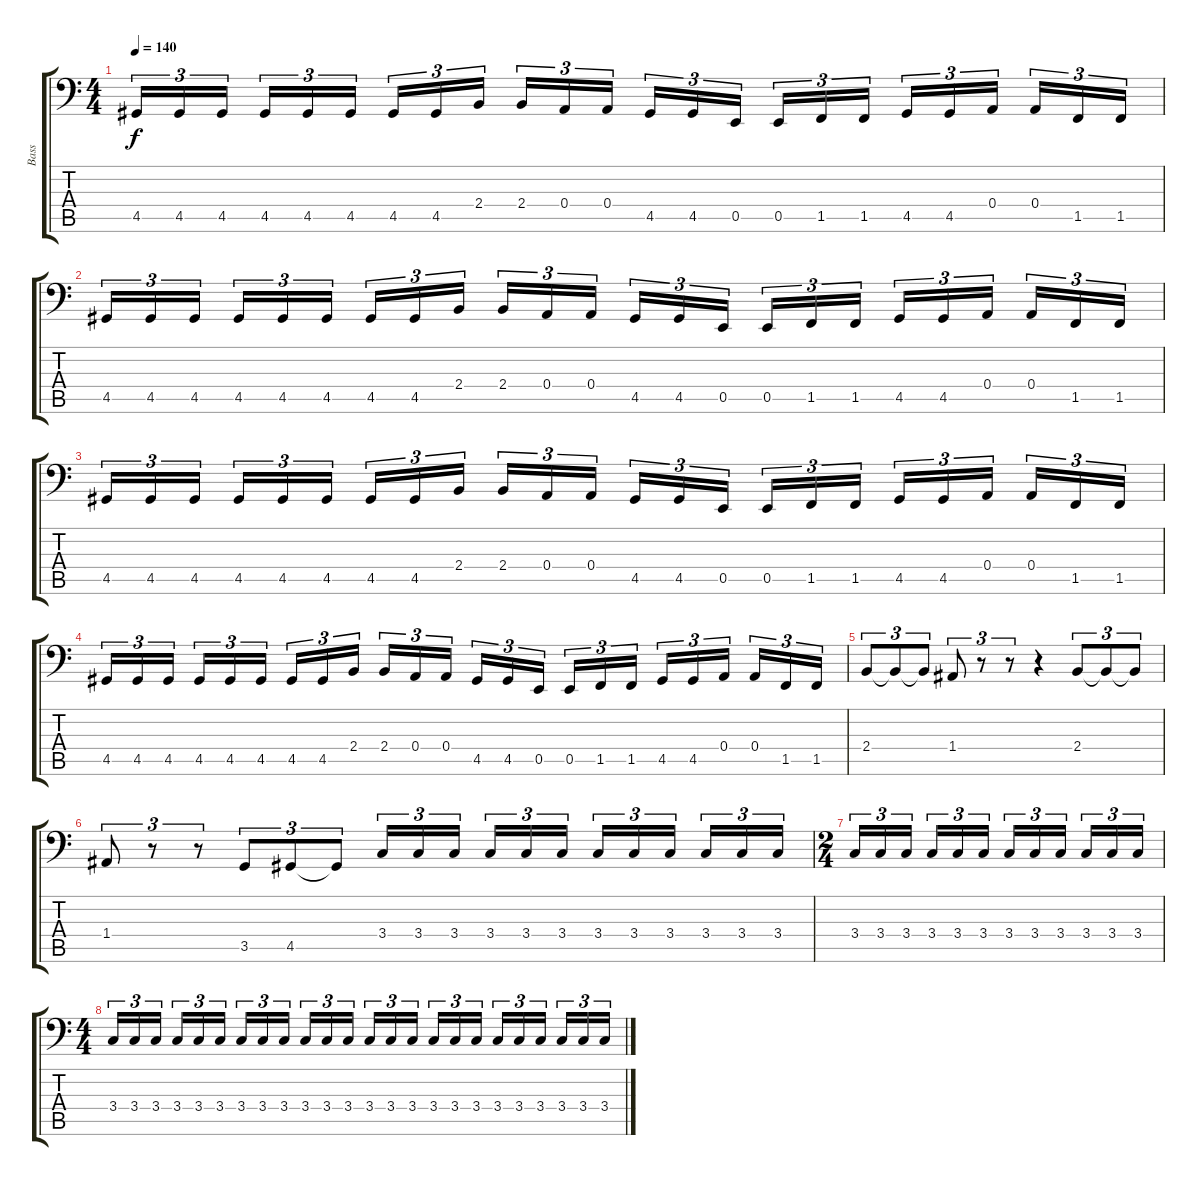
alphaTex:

\track ("Bass" "Bass") {instrument electricbassfinger}
\staff {score tabs}
\tuning (C3 G2 D2 A1 E1 B0) {hide}
\ts (4 4)
\tempo 140
\clef f4
\ks c
4.5.16{tu (3 2) dy f} 4.5.16{tu (3 2)} 4.5.16{tu (3 2)} 4.5.16{tu (3 2)} 4.5.16{tu (3 2)} 4.5.16{tu (3 2)} 4.5.16{tu (3 2)} 4.5.16{tu (3 2)} 2.4.16{tu (3 2)} 2.4.16{tu (3 2)} 0.4.16{tu (3 2)} 0.4.16{tu (3 2)} 4.5.16{tu (3 2)} 4.5.16{tu (3 2)} 0.5.16{tu (3 2)} 0.5.16{tu (3 2)} 1.5.16{tu (3 2)} 1.5.16{tu (3 2)} 4.5.16{tu (3 2)} 4.5.16{tu (3 2)} 0.4.16{tu (3 2)} 0.4.16{tu (3 2)} 1.5.16{tu (3 2)} 1.5.16{tu (3 2)} |
4.5.16{tu (3 2)} 4.5.16{tu (3 2)} 4.5.16{tu (3 2)} 4.5.16{tu (3 2)} 4.5.16{tu (3 2)} 4.5.16{tu (3 2)} 4.5.16{tu (3 2)} 4.5.16{tu (3 2)} 2.4.16{tu (3 2)} 2.4.16{tu (3 2)} 0.4.16{tu (3 2)} 0.4.16{tu (3 2)} 4.5.16{tu (3 2)} 4.5.16{tu (3 2)} 0.5.16{tu (3 2)} 0.5.16{tu (3 2)} 1.5.16{tu (3 2)} 1.5.16{tu (3 2)} 4.5.16{tu (3 2)} 4.5.16{tu (3 2)} 0.4.16{tu (3 2)} 0.4.16{tu (3 2)} 1.5.16{tu (3 2)} 1.5.16{tu (3 2)} |
4.5.16{tu (3 2)} 4.5.16{tu (3 2)} 4.5.16{tu (3 2)} 4.5.16{tu (3 2)} 4.5.16{tu (3 2)} 4.5.16{tu (3 2)} 4.5.16{tu (3 2)} 4.5.16{tu (3 2)} 2.4.16{tu (3 2)} 2.4.16{tu (3 2)} 0.4.16{tu (3 2)} 0.4.16{tu (3 2)} 4.5.16{tu (3 2)} 4.5.16{tu (3 2)} 0.5.16{tu (3 2)} 0.5.16{tu (3 2)} 1.5.16{tu (3 2)} 1.5.16{tu (3 2)} 4.5.16{tu (3 2)} 4.5.16{tu (3 2)} 0.4.16{tu (3 2)} 0.4.16{tu (3 2)} 1.5.16{tu (3 2)} 1.5.16{tu (3 2)} |
4.5.16{tu (3 2)} 4.5.16{tu (3 2)} 4.5.16{tu (3 2)} 4.5.16{tu (3 2)} 4.5.16{tu (3 2)} 4.5.16{tu (3 2)} 4.5.16{tu (3 2)} 4.5.16{tu (3 2)} 2.4.16{tu (3 2)} 2.4.16{tu (3 2)} 0.4.16{tu (3 2)} 0.4.16{tu (3 2)} 4.5.16{tu (3 2)} 4.5.16{tu (3 2)} 0.5.16{tu (3 2)} 0.5.16{tu (3 2)} 1.5.16{tu (3 2)} 1.5.16{tu (3 2)} 4.5.16{tu (3 2)} 4.5.16{tu (3 2)} 0.4.16{tu (3 2)} 0.4.16{tu (3 2)} 1.5.16{tu (3 2)} 1.5.16{tu (3 2)} |
2.4.8{tu (3 2)} 2.4{t}.8{tu (3 2)} 2.4{t}.8{tu (3 2)} 1.4.8{tu (3 2)} r.8{tu (3 2)} r.8{tu (3 2)} r.4 2.4.8{tu (3 2)} 2.4{t}.8{tu (3 2)} 2.4{t}.8{tu (3 2)} |
1.4.8{tu (3 2)} r.8{tu (3 2)} r.8{tu (3 2)} 3.5.8{tu (3 2)} 4.5.8{tu (3 2)} 4.5{t}.8{tu (3 2)} 3.4.16{tu (3 2)} 3.4.16{tu (3 2)} 3.4.16{tu (3 2)} 3.4.16{tu (3 2)} 3.4.16{tu (3 2)} 3.4.16{tu (3 2)} 3.4.16{tu (3 2)} 3.4.16{tu (3 2)} 3.4.16{tu (3 2)} 3.4.16{tu (3 2)} 3.4.16{tu (3 2)} 3.4.16{tu (3 2)} |
\ts (2 4)
3.4.16{tu (3 2)} 3.4.16{tu (3 2)} 3.4.16{tu (3 2)} 3.4.16{tu (3 2)} 3.4.16{tu (3 2)} 3.4.16{tu (3 2)} 3.4.16{tu (3 2)} 3.4.16{tu (3 2)} 3.4.16{tu (3 2)} 3.4.16{tu (3 2)} 3.4.16{tu (3 2)} 3.4.16{tu (3 2)} |
\ts (4 4)
3.4.16{tu (3 2)} 3.4.16{tu (3 2)} 3.4.16{tu (3 2)} 3.4.16{tu (3 2)} 3.4.16{tu (3 2)} 3.4.16{tu (3 2)} 3.4.16{tu (3 2)} 3.4.16{tu (3 2)} 3.4.16{tu (3 2)} 3.4.16{tu (3 2)} 3.4.16{tu (3 2)} 3.4.16{tu (3 2)} 3.4.16{tu (3 2)} 3.4.16{tu (3 2)} 3.4.16{tu (3 2)} 3.4.16{tu (3 2)} 3.4.16{tu (3 2)} 3.4.16{tu (3 2)} 3.4.16{tu (3 2)} 3.4.16{tu (3 2)} 3.4.16{tu (3 2)} 3.4.16{tu (3 2)} 3.4.16{tu (3 2)} 3.4.16{tu (3 2)}
